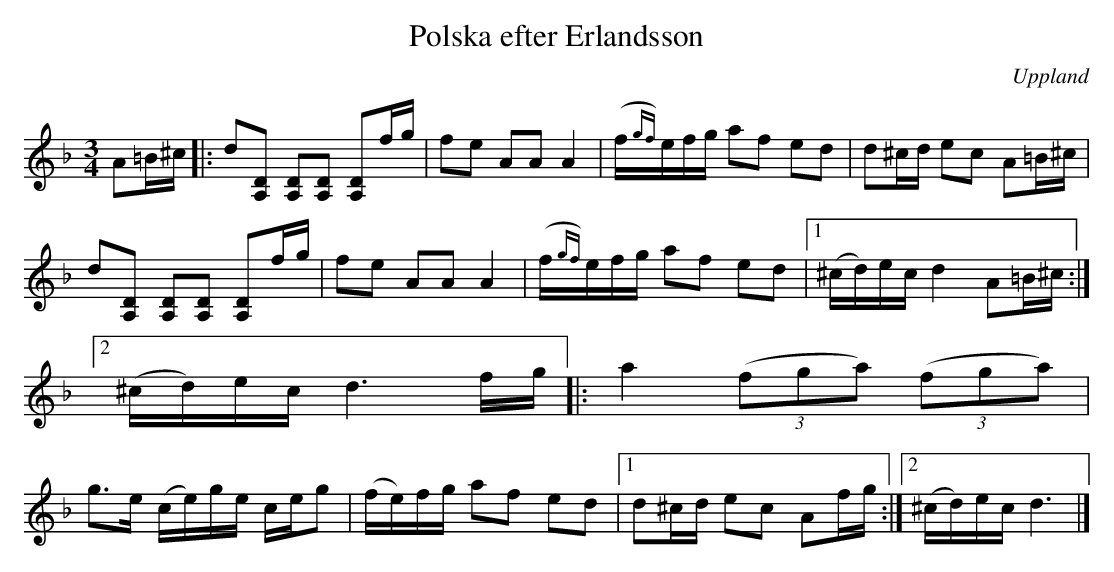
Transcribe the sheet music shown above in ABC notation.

X:1
T: Polska efter Erlandsson
O: Uppland
M: 3/4
L: 1/16
K: Dm
A2=B^c |: d2[D2A,2] [D2A,2][D2A,2] [A,2D2]fg | f2e2 A2A2 A4 | (f{gf})efg a2f2 e2d2 | d2^cd e2c2 A2=B^c |
          d2[D2A,2] [D2A,2][D2A,2] [A,2D2]fg | f2e2 A2A2 A4 | (f{gf})efg a2f2 e2d2 |1 (^cd)ec d4 A2=B^c :|2
(^cd)ec d6fg |: a4 ((3f2g2a2) ((3f2g2a2) |
 g2>e2 (ce)ge ceg2 | (fe)fg a2f2 e2d2 |1 d2^cd e2c2 A2fg :|2 (^cd)ec d6 |]
